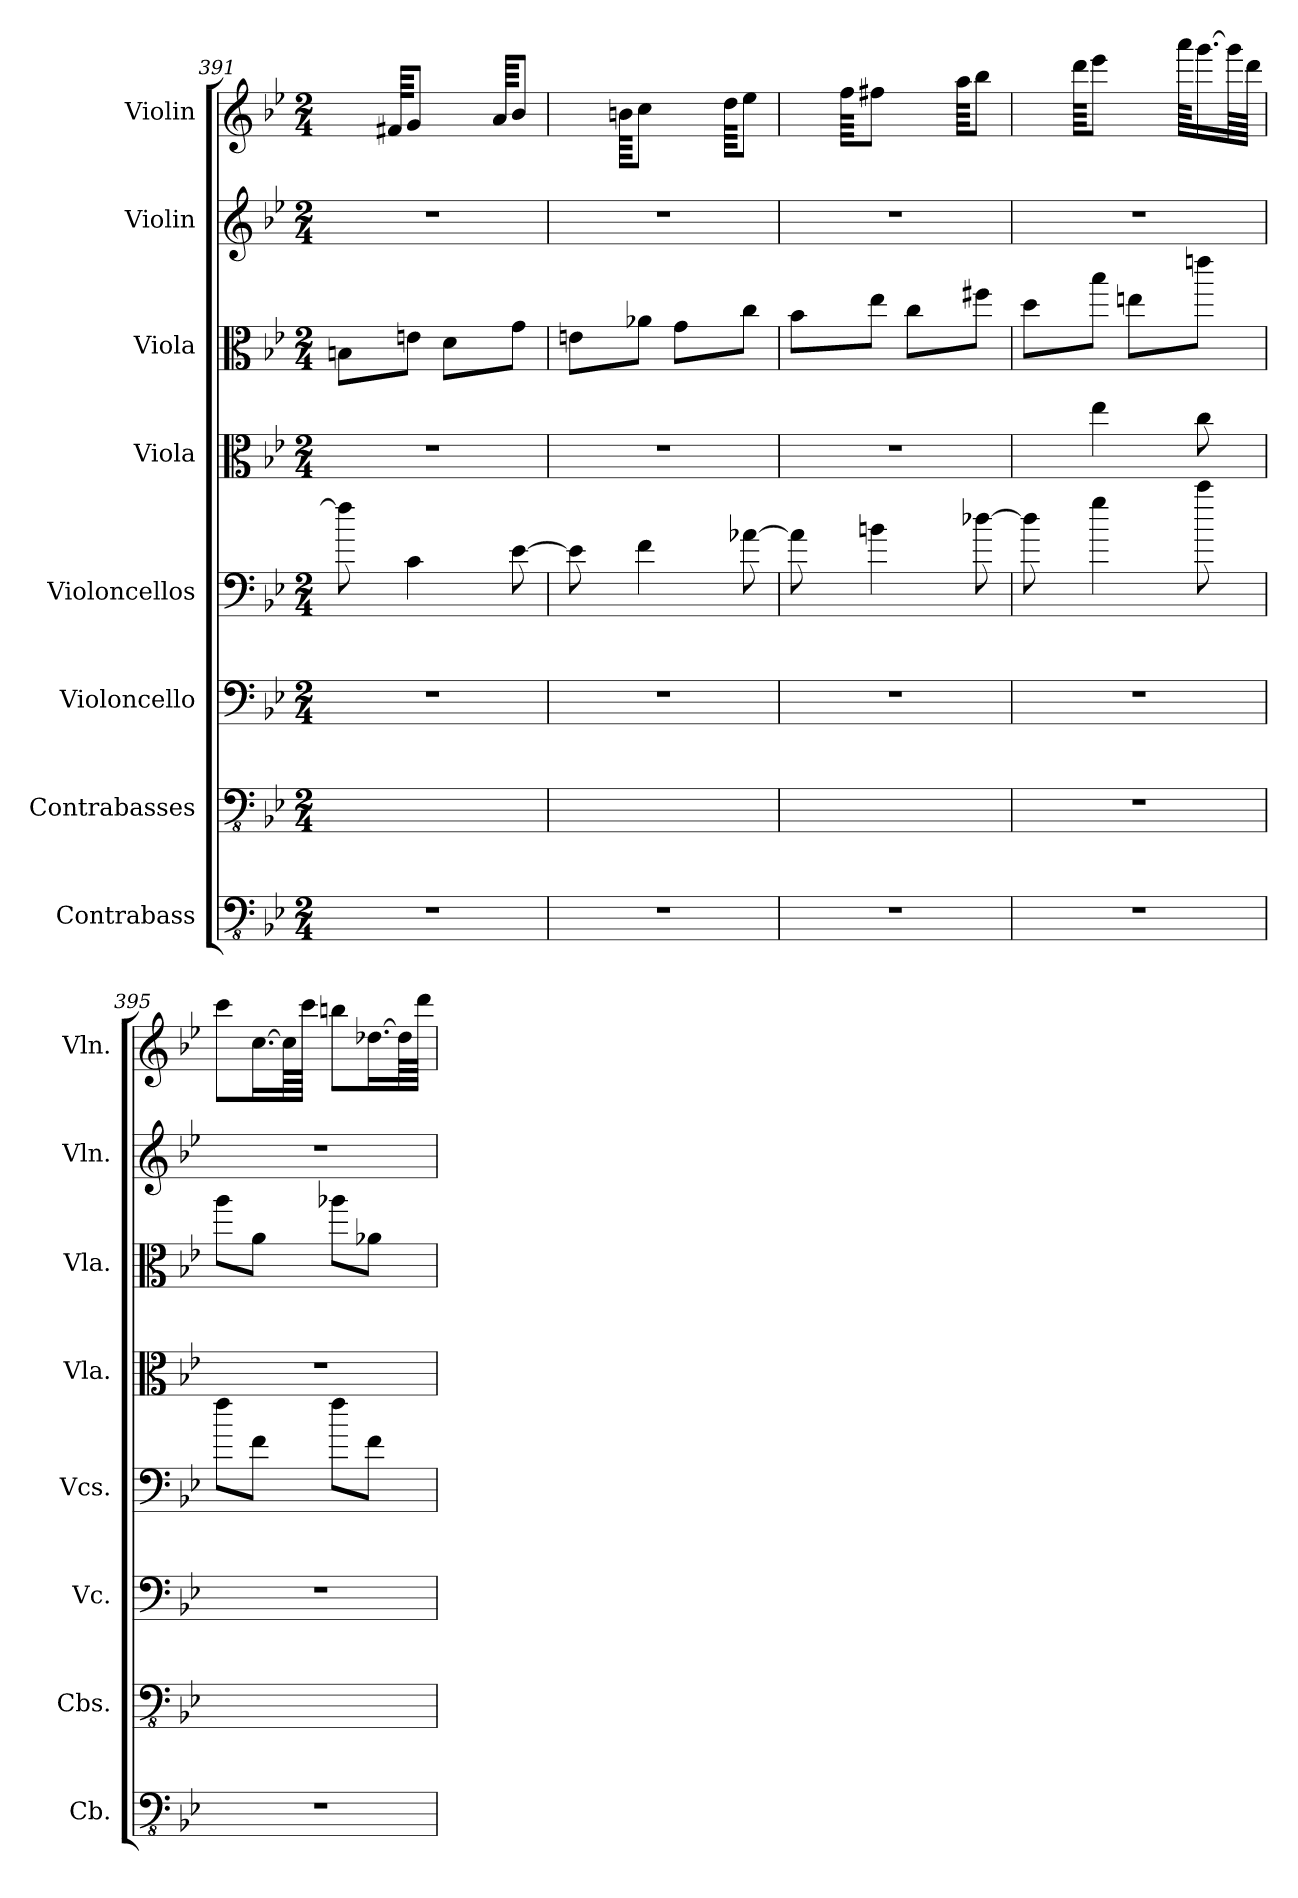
**kern	**kern	**kern	**kern	**kern	**kern	**kern	**kern
*part8	*part7	*part6	*part5	*part4	*part3	*part2	*part1
*staff8	*staff7	*staff6	*staff5	*staff4	*staff3	*staff2	*staff1
*I"Contrabass	*I"Contrabasses	*I"Violoncello	*I"Violoncellos	*I"Viola	*I"Viola	*I"Violin	*I"Violin
*I'Cb.	*I'Cbs.	*I'Vc.	*I'Vcs.	*I'Vla.	*I'Vla.	*I'Vln.	*I'Vln.
*clefFv4	*clefFv4	*clefF4	*clefF4	*clefC3	*clefC3	*clefG2	*clefG2
*ITrd7c12	*	*	*	*	*	*	*
*k[b-e-]	*k[b-e-]	*k[b-e-]	*k[b-e-]	*k[b-e-]	*k[b-e-]	*k[b-e-]	*k[b-e-]
*M2/4	*M2/4	*M2/4	*M2/4	*M2/4	*M2/4	*M2/4	*M2/4
=391	=391	=391	=391	=391	=391	=391	=391
2r	2ryy	2r	8ff\]	2r	8Bn\L	2r	16ryy
.	.	.	.	.	.	.	32ryy
.	.	.	.	.	.	.	64ryy
.	.	.	.	.	.	.	64f#X/KKKL
.	.	.	4c\	.	8en\J	.	8g/J
.	.	.	.	.	8d\L	.	16ryy
.	.	.	.	.	.	.	32ryy
.	.	.	.	.	.	.	64ryy
.	.	.	.	.	.	.	64a/KKKL
.	.	.	[8e-\	.	8g\J	.	8b-/J
!!LO:PB:g=z
=392	=392	=392	=392	=392	=392	=392	=392
2r	2ryy	2r	8e-\]	2r	8en\L	2r	16ryy
.	.	.	.	.	.	.	32ryy
.	.	.	.	.	.	.	64ryy
.	.	.	.	.	.	.	64bn\KKKL
.	.	.	4f\	.	8a-X\J	.	8cc\J
.	.	.	.	.	8g\L	.	16ryy
.	.	.	.	.	.	.	32ryy
.	.	.	.	.	.	.	64ryy
.	.	.	.	.	.	.	64dd\KKKL
.	.	.	[8a-X\	.	8cc\J	.	8ee-\J
=393	=393	=393	=393	=393	=393	=393	=393
2r	2ryy	2r	8a-\]	2r	8b-\L	2r	16ryy
.	.	.	.	.	.	.	32ryy
.	.	.	.	.	.	.	64ryy
.	.	.	.	.	.	.	64ff\KKKL
.	.	.	4bn\	.	8ee-\J	.	8ff#X\J
.	.	.	.	.	8cc\L	.	16ryy
.	.	.	.	.	.	.	32ryy
.	.	.	.	.	.	.	64ryy
.	.	.	.	.	.	.	64aa\KKKL
.	.	.	[8dd-X\	.	8ff#X\J	.	8bb-\J
=394	=394	=394	=394	=394	=394	=394	=394
2r	2r	2r	8dd-\]	8ryy	8dd\L	2r	16ryy
.	.	.	.	.	.	.	32ryy
.	.	.	.	.	.	.	64ryy
.	.	.	.	.	.	.	64ddd\KKKL
.	.	.	4gg\	4ee-\	8bb-\J	.	8eee-\J
.	.	.	.	.	8een\L	.	16ryy
.	.	.	.	.	.	.	32ryy
.	.	.	.	.	.	.	64ryy
.	.	.	.	.	.	.	64aaa\KKLL
.	.	.	8ccc\	8cc\	8eeen\J	.	[16.ggg\
.	.	.	.	.	.	.	64ggg\LL]
.	.	.	.	.	.	.	64ddd\JJJJ
=395	=395	=395	=395	=395	=395	=395	=395
2r	2ryy	2r	8ff\L	2r	8aa\L	2r	8ccc\L
.	.	.	8f\J	.	8a\J	.	[16.cc\L
.	.	.	.	.	.	.	64cc\LL]
.	.	.	.	.	.	.	64ccc\JJJJ
.	.	.	8ff\L	.	8aa-X\L	.	8bbn\L
.	.	.	8f\J	.	8a-X\J	.	[16.dd-X\L
.	.	.	.	.	.	.	64dd-\LL]
.	.	.	.	.	.	.	64ddd\JJJJ
=	=	=	=	=	=	=	=
*-	*-	*-	*-	*-	*-	*-	*-
